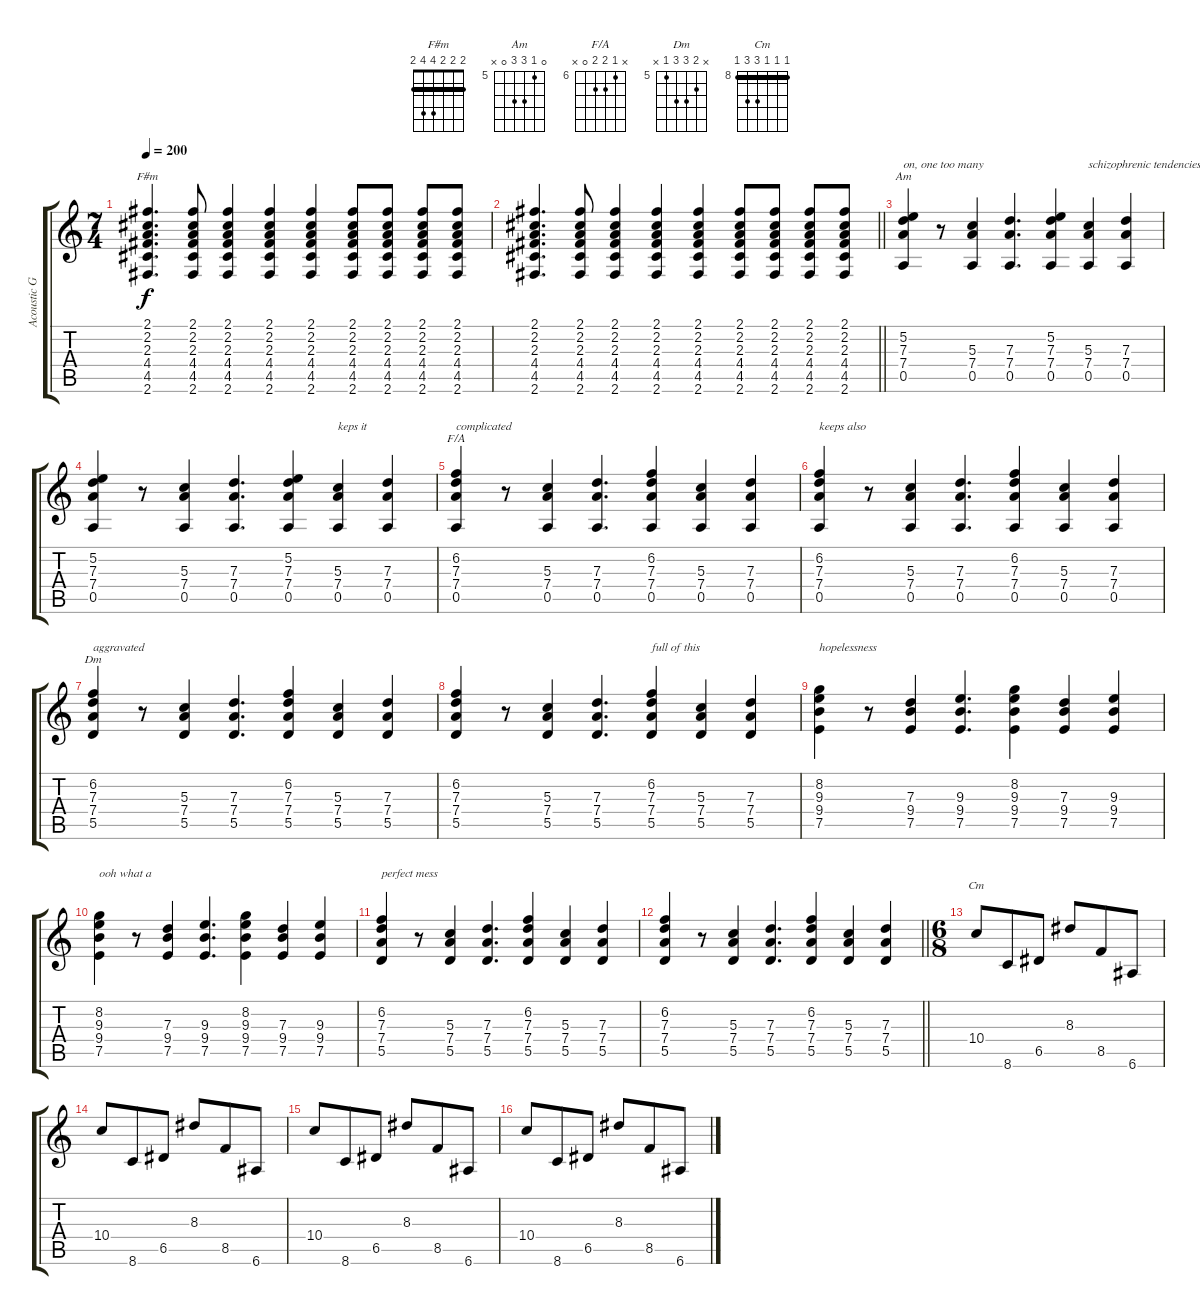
\track ("Acoustic Guitar" "Acoustic G") {instrument acousticguitarsteel}
\staff {score tabs}
\tuning (E4 B3 G3 D3 A2 E2) {hide}
\chord ("F#m" 2 2 2 4 4 2) {barre 2}
\chord ("Am" 0 5 7 7 0 x) {firstfret 5}
\chord ("F/A" x 6 7 7 0 x) {firstfret 6}
\chord ("Dm" x 6 7 7 5 x) {firstfret 5}
\chord ("Cm" 8 8 8 10 10 8) {firstfret 8 barre 8}
\ts (7 4)
\tempo 200
\clef g2
\ks c
(2.1 2.2 2.3 4.4 4.5 2.6).4{d ch "F#m" dy f} (2.1 2.2 2.3 4.4 4.5 2.6).8 (2.1 2.2 2.3 4.4 4.5 2.6).4 (2.1 2.2 2.3 4.4 4.5 2.6).4 (2.1 2.2 2.3 4.4 4.5 2.6).4 (2.1 2.2 2.3 4.4 4.5 2.6).8 (2.1 2.2 2.3 4.4 4.5 2.6).8 (2.1 2.2 2.3 4.4 4.5 2.6).8 (2.1 2.2 2.3 4.4 4.5 2.6).8 |
\barLineRight lightlight
(2.1 2.2 2.3 4.4 4.5 2.6).4{d} (2.1 2.2 2.3 4.4 4.5 2.6).8 (2.1 2.2 2.3 4.4 4.5 2.6).4 (2.1 2.2 2.3 4.4 4.5 2.6).4 (2.1 2.2 2.3 4.4 4.5 2.6).4 (2.1 2.2 2.3 4.4 4.5 2.6).8 (2.1 2.2 2.3 4.4 4.5 2.6).8 (2.1 2.2 2.3 4.4 4.5 2.6).8 (2.1 2.2 2.3 4.4 4.5 2.6).8 |
(5.2 7.3 7.4 0.5).4{ch "Am" txt "on, one too many"} r.8 (5.3 7.4 0.5).4 (7.3 7.4 0.5).4{d} (5.2 7.3 7.4 0.5).4 (5.3 7.4 0.5).4{txt "schizophrenic tendencies"} (7.3 7.4 0.5).4 |
(5.2 7.3 7.4 0.5).4 r.8 (5.3 7.4 0.5).4 (7.3 7.4 0.5).4{d} (5.2 7.3 7.4 0.5).4 (5.3 7.4 0.5).4{txt "keps it"} (7.3 7.4 0.5).4 |
(6.2 7.3 7.4 0.5).4{ch "F/A" txt "complicated"} r.8 (5.3 7.4 0.5).4 (7.3 7.4 0.5).4{d} (6.2 7.3 7.4 0.5).4 (5.3 7.4 0.5).4 (7.3 7.4 0.5).4 |
(6.2 7.3 7.4 0.5).4{txt "keeps also"} r.8 (5.3 7.4 0.5).4 (7.3 7.4 0.5).4{d} (6.2 7.3 7.4 0.5).4 (5.3 7.4 0.5).4 (7.3 7.4 0.5).4 |
(6.2 7.3 7.4 5.5).4{ch "Dm" txt "aggravated"} r.8 (5.3 7.4 5.5).4 (7.3 7.4 5.5).4{d} (6.2 7.3 7.4 5.5).4 (5.3 7.4 5.5).4 (7.3 7.4 5.5).4 |
(6.2 7.3 7.4 5.5).4 r.8 (5.3 7.4 5.5).4 (7.3 7.4 5.5).4{d} (6.2 7.3 7.4 5.5).4{txt "full of this"} (5.3 7.4 5.5).4 (7.3 7.4 5.5).4 |
(8.2 9.3 9.4 7.5).4{txt "hopelessness"} r.8 (7.3 9.4 7.5).4 (9.3 9.4 7.5).4{d} (8.2 9.3 9.4 7.5).4 (7.3 9.4 7.5).4 (9.3 9.4 7.5).4 |
(8.2 9.3 9.4 7.5).4{txt "ooh what a"} r.8 (7.3 9.4 7.5).4 (9.3 9.4 7.5).4{d} (8.2 9.3 9.4 7.5).4 (7.3 9.4 7.5).4 (9.3 9.4 7.5).4 |
(6.2 7.3 7.4 5.5).4{txt "perfect mess"} r.8 (5.3 7.4 5.5).4 (7.3 7.4 5.5).4{d} (6.2 7.3 7.4 5.5).4 (5.3 7.4 5.5).4 (7.3 7.4 5.5).4 |
\barLineRight lightlight
(6.2 7.3 7.4 5.5).4 r.8 (5.3 7.4 5.5).4 (7.3 7.4 5.5).4{d} (6.2 7.3 7.4 5.5).4 (5.3 7.4 5.5).4 (7.3 7.4 5.5).4 |
\ts (6 8)
10.4.8{ch "Cm"} 8.6.8 6.5.8 8.3.8 8.5.8 6.6.8 |
10.4.8 8.6.8 6.5.8 8.3.8 8.5.8 6.6.8 |
10.4.8 8.6.8 6.5.8 8.3.8 8.5.8 6.6.8 |
10.4.8 8.6.8 6.5.8 8.3.8 8.5.8 6.6.8
